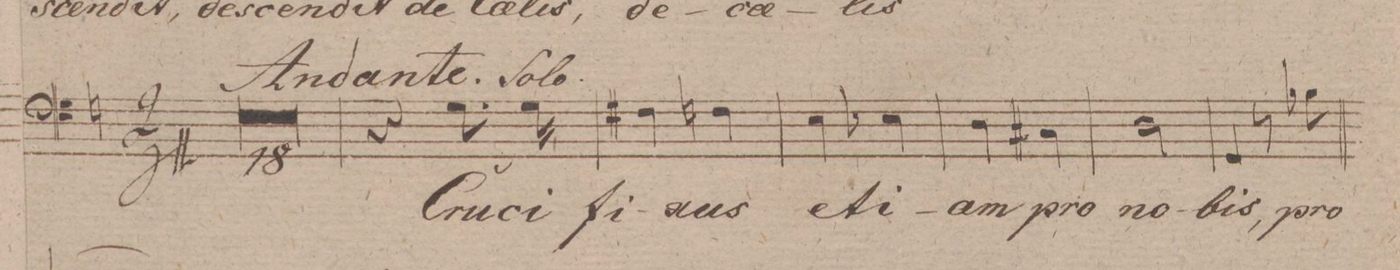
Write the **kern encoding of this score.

**kern	**text	**dynam
*I"Baſso.	*	*
*clefF4	*	*
*k[f#]	*	*
*M3/4	*	*
*k[f#]	*	*
*a:	*	*
*M2/4	*	*
2r	.	.
=97	=97	=97
2r	.	.
=98	=98	=98
2r	.	.
=99	=99	=99
2r	.	.
=100	=100	=100
2r	.	.
=101	=101	=101
2r	.	.
=102	=102	=102
2r	.	.
=103	=103	=103
2r	.	.
=104	=104	=104
2r	.	.
=105	=105	=105
2r	.	.
=106	=106	=106
2r	.	.
=107	=107	=107
2r	.	.
=108	=108	=108
2r	.	.
=109	=109	=109
2r	.	.
=110	=110	=110
2r	.	.
=111	=111	=111
2r	.	.
=112	=112	=112
2r	.	.
=113	=113	=113
2r	.	.
=114	=114	=114
4r	.	.
8.G\	Cru-	.
16G\	-ci-	.
=115	=115	=115
4F#X\	-fi-	.
4Fn\	-xus	.
=116	=116	=116
4E\	e-	.
4E-X\	-ti-	.
=117	=117	=117
4D\	-am	.
4C#X\	pro	.
=118	=118	=118
2D\	no-	.
=119	=119	=119
4GG/	-bis,	.
8r	.	.
8B-X\	pro	.
=120	=120	=120
*-	*-	*-
